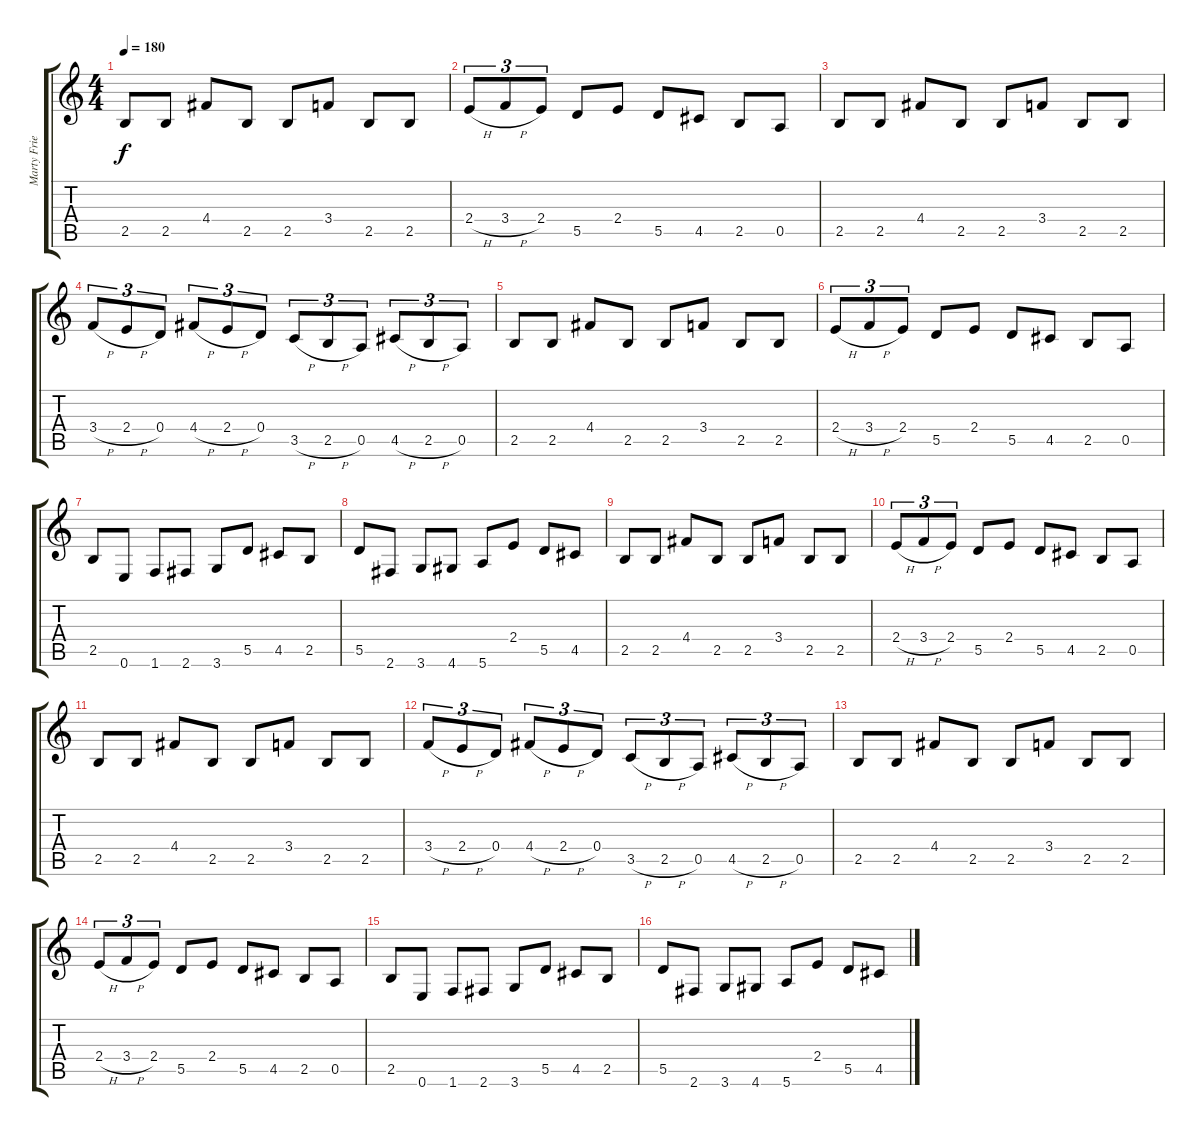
\track ("Marty Friedman" "Marty Frie") {instrument distortionguitar}
\staff {score tabs}
\tuning (E4 B3 G3 D3 A2 E2) {hide}
\ts (4 4)
\tempo 180
\clef g2
\ks c
2.5.8{dy f instrument distortionguitar} 2.5.8 4.4.8 2.5.8 2.5.8 3.4.8 2.5.8 2.5.8 |
2.4{h}.8{tu (3 2)} 3.4{h}.8{tu (3 2)} 2.4.8{tu (3 2)} 5.5.8 2.4.8 5.5.8 4.5.8 2.5.8 0.5.8 |
2.5.8 2.5.8 4.4.8 2.5.8 2.5.8 3.4.8 2.5.8 2.5.8 |
3.4{h}.8{tu (3 2)} 2.4{h}.8{tu (3 2)} 0.4.8{tu (3 2)} 4.4{h}.8{tu (3 2)} 2.4{h}.8{tu (3 2)} 0.4.8{tu (3 2)} 3.5{h}.8{tu (3 2)} 2.5{h}.8{tu (3 2)} 0.5.8{tu (3 2)} 4.5{h}.8{tu (3 2)} 2.5{h}.8{tu (3 2)} 0.5.8{tu (3 2)} |
2.5.8 2.5.8 4.4.8 2.5.8 2.5.8 3.4.8 2.5.8 2.5.8 |
2.4{h}.8{tu (3 2)} 3.4{h}.8{tu (3 2)} 2.4.8{tu (3 2)} 5.5.8 2.4.8 5.5.8 4.5.8 2.5.8 0.5.8 |
2.5.8 0.6.8 1.6.8 2.6.8 3.6.8 5.5.8 4.5.8 2.5.8 |
5.5.8 2.6.8 3.6.8 4.6.8 5.6.8 2.4.8 5.5.8 4.5.8 |
2.5.8 2.5.8 4.4.8 2.5.8 2.5.8 3.4.8 2.5.8 2.5.8 |
2.4{h}.8{tu (3 2)} 3.4{h}.8{tu (3 2)} 2.4.8{tu (3 2)} 5.5.8 2.4.8 5.5.8 4.5.8 2.5.8 0.5.8 |
2.5.8 2.5.8 4.4.8 2.5.8 2.5.8 3.4.8 2.5.8 2.5.8 |
3.4{h}.8{tu (3 2)} 2.4{h}.8{tu (3 2)} 0.4.8{tu (3 2)} 4.4{h}.8{tu (3 2)} 2.4{h}.8{tu (3 2)} 0.4.8{tu (3 2)} 3.5{h}.8{tu (3 2)} 2.5{h}.8{tu (3 2)} 0.5.8{tu (3 2)} 4.5{h}.8{tu (3 2)} 2.5{h}.8{tu (3 2)} 0.5.8{tu (3 2)} |
2.5.8 2.5.8 4.4.8 2.5.8 2.5.8 3.4.8 2.5.8 2.5.8 |
2.4{h}.8{tu (3 2)} 3.4{h}.8{tu (3 2)} 2.4.8{tu (3 2)} 5.5.8 2.4.8 5.5.8 4.5.8 2.5.8 0.5.8 |
2.5.8 0.6.8 1.6.8 2.6.8 3.6.8 5.5.8 4.5.8 2.5.8 |
5.5.8 2.6.8 3.6.8 4.6.8 5.6.8 2.4.8 5.5.8 4.5.8
